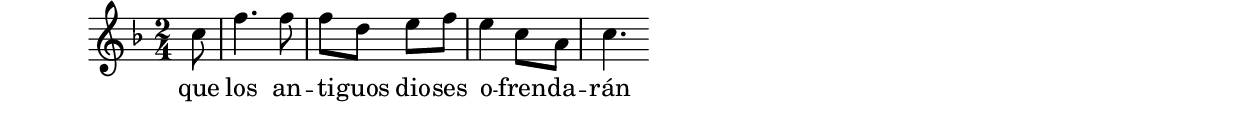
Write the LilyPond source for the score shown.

\version "2.24.1"
\include "lilypond-book-preamble.ly"
melodia = \relative {
  \clef treble
  \key f \major
  \time 2/4
  \partial 8 c''8
  f4. f8
  f d e f
  e4 c8 a
  c4.
}

versos = \lyricmode {
  que los an -- ti -- guos dio -- ses o -- fren -- da -- rán
}

\score {
  \new Staff \melodia \addlyrics { \versos }
}